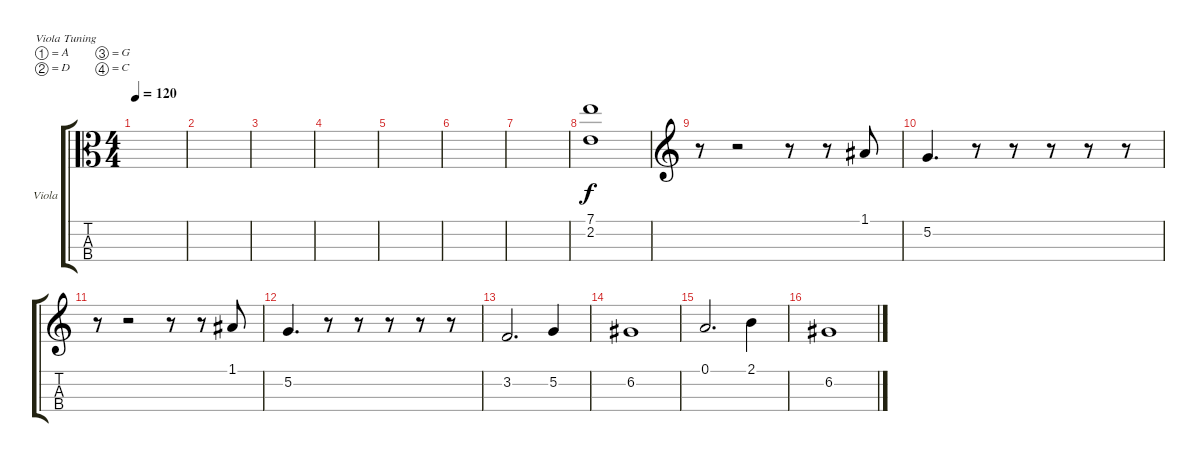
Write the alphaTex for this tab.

\defaultSystemsLayout 4
\bracketExtendMode groupsimilarinstruments
\firstSystemTrackNameOrientation horizontal
\otherSystemsTrackNameOrientation horizontal
\track ("Viola" "Viola") {instrument viola}
\staff {score tabs}
\tuning (A4 D4 G3 C3)
\ts (4 4)
\tempo 120
\clef c3
\ks c
|
|
|
|
|
|
|
(2.2 7.1).1 |
\clef g2
r.8 r.2 r.8 r.8 1.1.8 |
5.2.4{d} r.8 r.8 r.8 r.8 r.8 |
r.8 r.2 r.8 r.8 1.1.8 |
5.2.4{d} r.8 r.8 r.8 r.8 r.8 |
3.2.2{d} 5.2.4 |
6.2.1 |
0.1.2{d} 2.1.4 |
6.2.1
